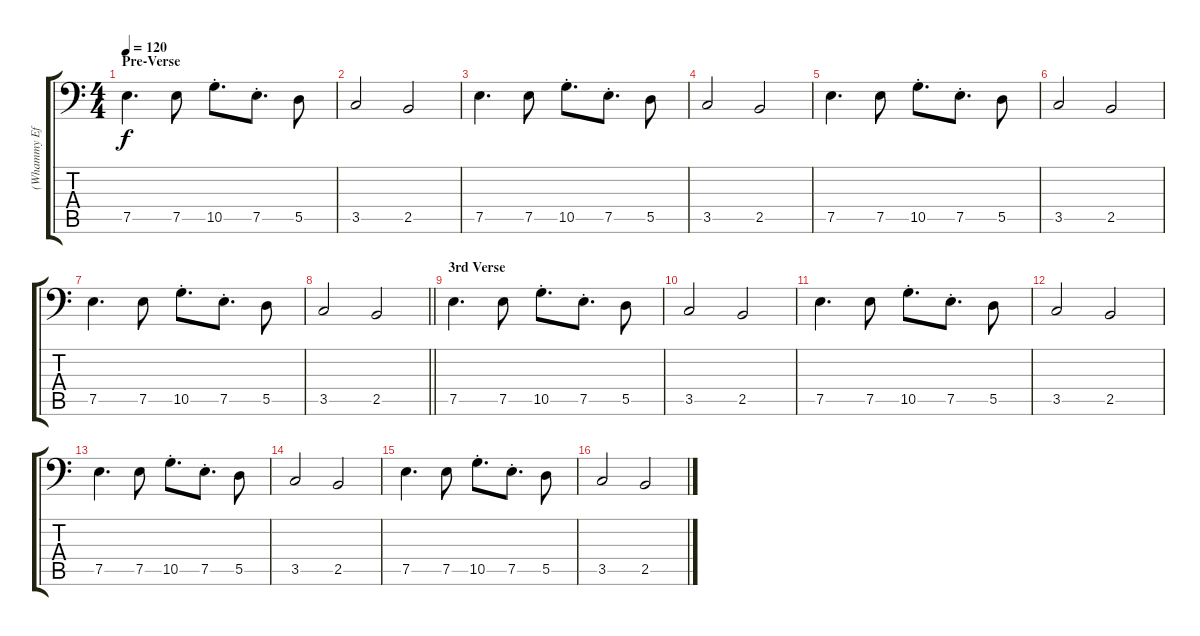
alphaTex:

\track ("(Whammy Effect)" "(Whammy Ef") {instrument electricguitarmuted}
\staff {score tabs}
\tuning (E3 B2 G2 D2 A1 E1) {hide}
\ts (4 4)
\section ("" "Pre-Verse")
\tempo 120
\clef f4
\ks c
7.5.4{d dy f} 7.5.8 10.5{st}.8{d} 7.5{st}.8{d} 5.5.8 |
3.5.2 2.5.2 |
7.5.4{d} 7.5.8 10.5{st}.8{d} 7.5{st}.8{d} 5.5.8 |
3.5.2 2.5.2 |
7.5.4{d} 7.5.8 10.5{st}.8{d} 7.5{st}.8{d} 5.5.8 |
3.5.2 2.5.2 |
7.5.4{d} 7.5.8 10.5{st}.8{d} 7.5{st}.8{d} 5.5.8 |
\barLineRight lightlight
3.5.2 2.5.2 |
\section ("" "3rd Verse")
7.5.4{d} 7.5.8 10.5{st}.8{d} 7.5{st}.8{d} 5.5.8 |
3.5.2 2.5.2 |
7.5.4{d} 7.5.8 10.5{st}.8{d} 7.5{st}.8{d} 5.5.8 |
3.5.2 2.5.2 |
7.5.4{d} 7.5.8 10.5{st}.8{d} 7.5{st}.8{d} 5.5.8 |
3.5.2 2.5.2 |
7.5.4{d} 7.5.8 10.5{st}.8{d} 7.5{st}.8{d} 5.5.8 |
3.5.2 2.5.2
